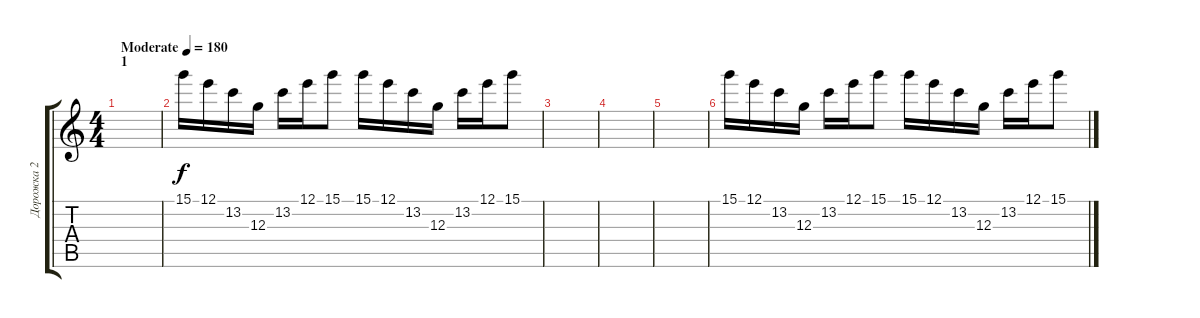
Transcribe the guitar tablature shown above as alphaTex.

\track ("Дорожка 2" "Дорожка 2") {instrument distortionguitar}
\staff {score tabs}
\tuning (E4 B3 G3 D3 A2 E2) {hide}
\ts (4 4)
\section ("" "1")
\tempo (180 "Moderate")
\clef g2
\ks c
|
15.1.16 12.1.16 13.2.16 12.3.16 13.2.16 12.1.16 15.1.8 15.1.16 12.1.16 13.2.16 12.3.16 13.2.16 12.1.16 15.1.8 |
|
|
|
15.1.16 12.1.16 13.2.16 12.3.16 13.2.16 12.1.16 15.1.8 15.1.16 12.1.16 13.2.16 12.3.16 13.2.16 12.1.16 15.1.8
